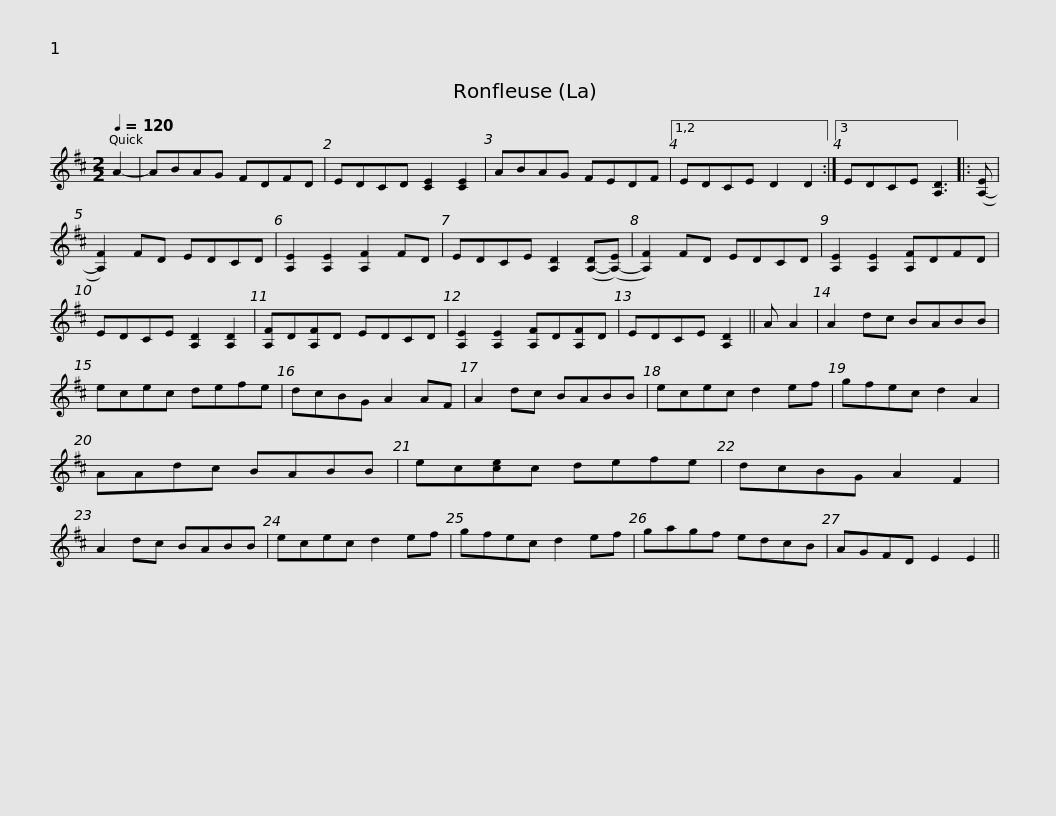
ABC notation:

X:1
L:1/8
Q:1/4=120
M:2/2
I:linebreak $
K:D
V:1 treble
V:1
 A2- | ABAG FDFD | EDCD [CE]2 [CE]2 | ABAG FEDF |1,2 EDCE D2 D2 :|3 %5
 EDCE [A,D]3 |: ([A,-E] |$ [A,F]2) FD EDCD | [A,E]2 [A,E]2 [A,F]2 FD | EDCE [A,D]2 ([A,-D]([A,-E]) | %10
 [A,F]2) FD EDCD | [A,E]2 [A,E]2 [A,F]DFD | EDCE [A,D]2 [A,D]2 |$ [A,F]D[A,F]D EDCD | [A,E]2 [A,E]2 [A,F]D[A,F]D | %15
 EDCE [A,D]2 || A A2 | A2 dc BABB | ecec defe |$ dcBG A2 AF | %20
 A2 dc BABB | ecec d2 ef | gfec d2 A2 | AAdc BABB | ec[ce]c defe |$ %25
 dcBG A2 F2 | A2 dc BABB | ecec d2 ef | gfec d2 ef | gagf edcB | %30
 AGFD E2 E2 || %31
